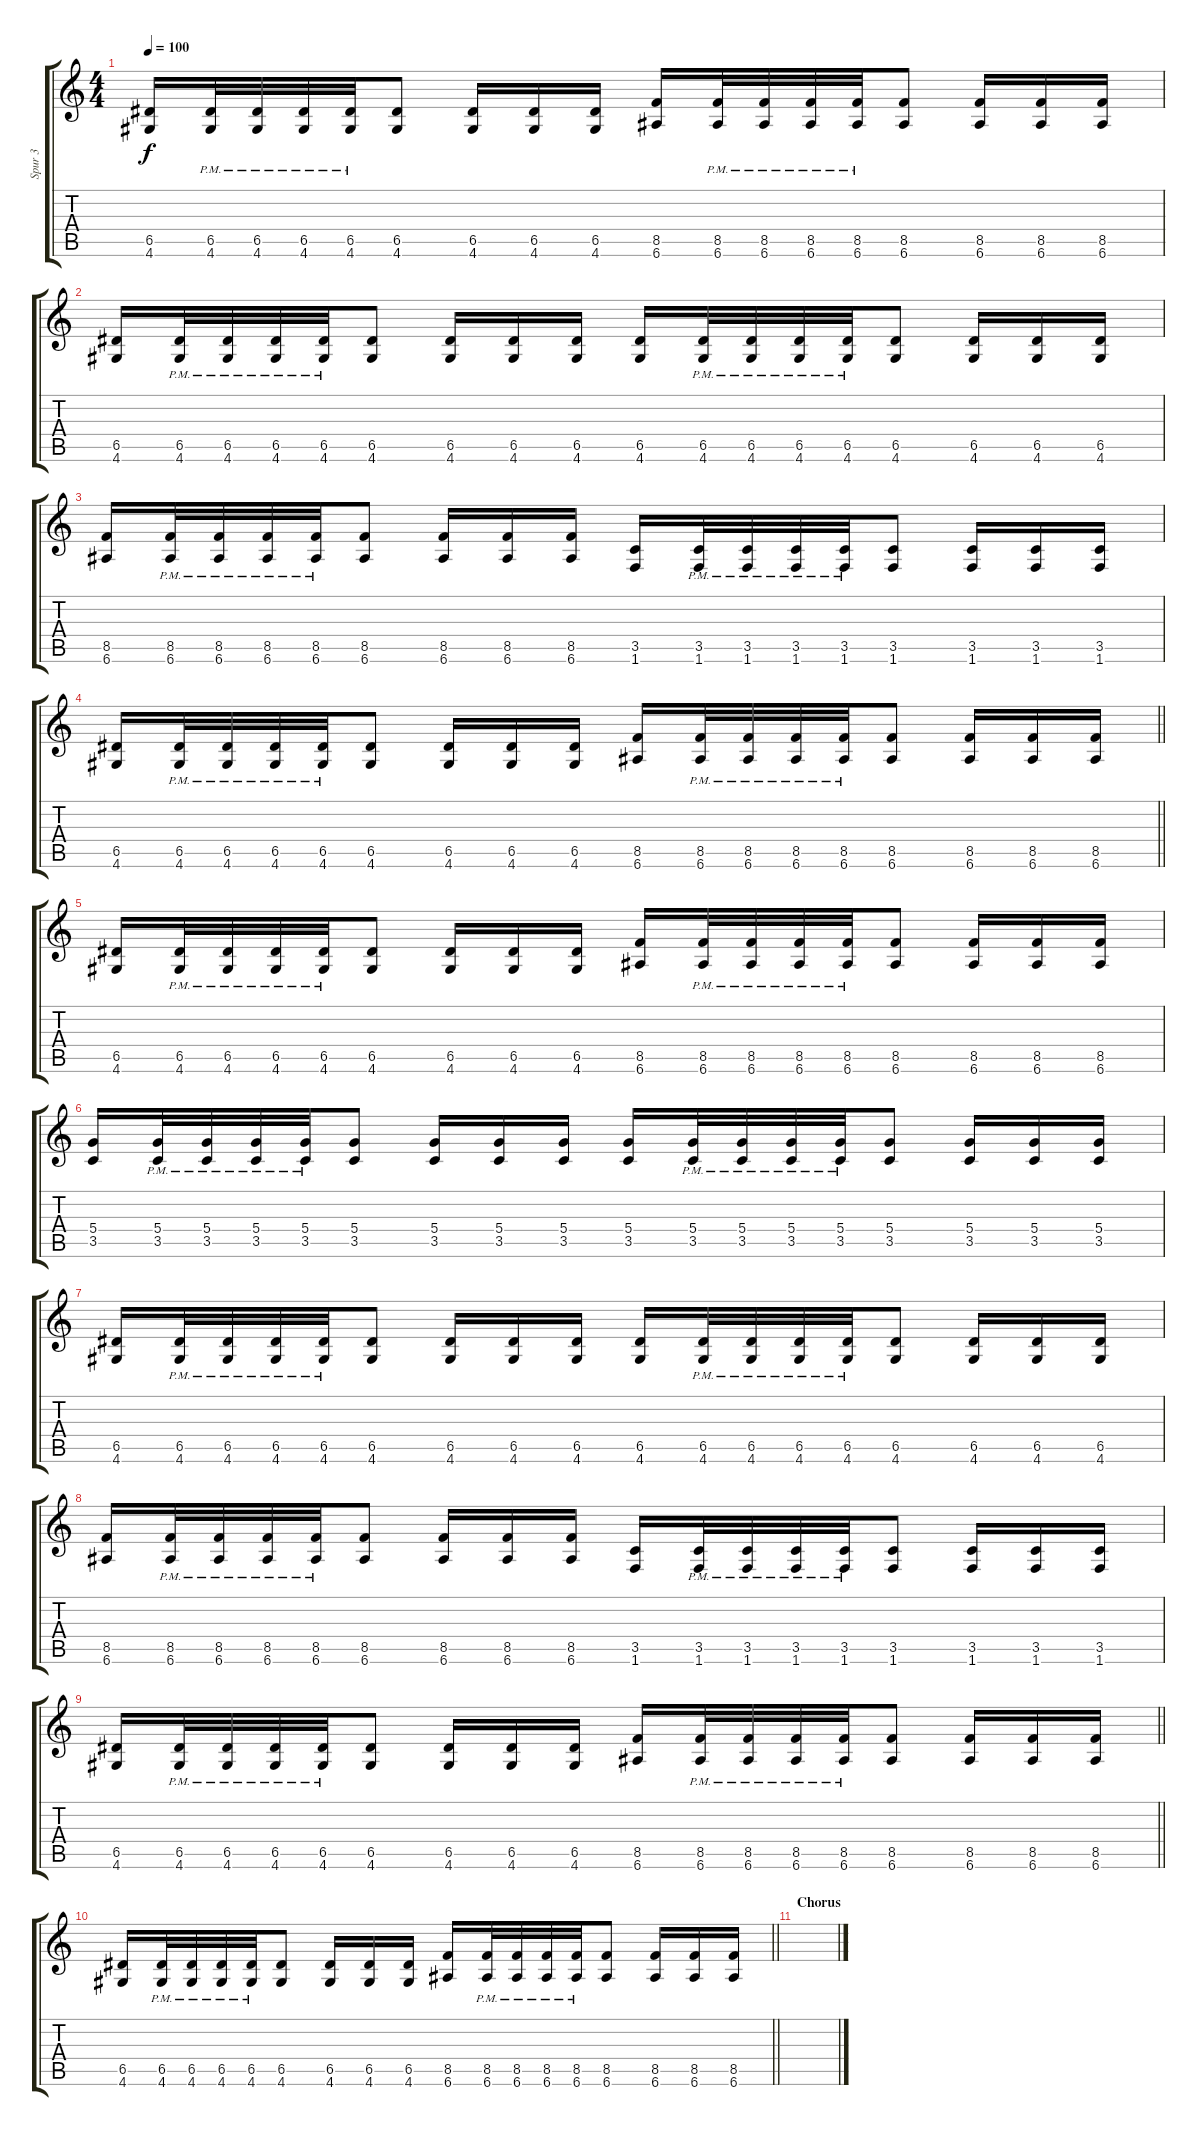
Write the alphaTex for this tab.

\track ("Spur 3" "Spur 3") {instrument distortionguitar}
\staff {score tabs}
\tuning (E4 B3 G3 D3 A2 E2) {hide}
\ts (4 4)
\tempo 100
\clef g2
\ks c
(6.5 4.6).16{dy f} (6.5 4.6{pm}).32 (6.5 4.6{pm}).32 (6.5 4.6{pm}).32 (6.5 4.6{pm}).32 (6.5 4.6).8 (6.5 4.6).16 (6.5 4.6).16 (6.5 4.6).16 (8.5 6.6).16 (8.5{pm} 6.6{pm}).32 (8.5{pm} 6.6{pm}).32 (8.5{pm} 6.6{pm}).32 (8.5{pm} 6.6{pm}).32 (8.5 6.6).8 (8.5 6.6).16 (8.5 6.6).16 (8.5 6.6).16 |
(6.5 4.6).16 (6.5 4.6{pm}).32 (6.5 4.6{pm}).32 (6.5 4.6{pm}).32 (6.5 4.6{pm}).32 (6.5 4.6).8 (6.5 4.6).16 (6.5 4.6).16 (6.5 4.6).16 (6.5 4.6).16 (6.5 4.6{pm}).32 (6.5 4.6{pm}).32 (6.5 4.6{pm}).32 (6.5 4.6{pm}).32 (6.5 4.6).8 (6.5 4.6).16 (6.5 4.6).16 (6.5 4.6).16 |
(8.5 6.6).16 (8.5{pm} 6.6{pm}).32 (8.5{pm} 6.6{pm}).32 (8.5{pm} 6.6{pm}).32 (8.5{pm} 6.6{pm}).32 (8.5 6.6).8 (8.5 6.6).16 (8.5 6.6).16 (8.5 6.6).16 (3.5 1.6).16 (3.5{pm} 1.6{pm}).32 (3.5{pm} 1.6{pm}).32 (3.5{pm} 1.6{pm}).32 (3.5{pm} 1.6{pm}).32 (3.5 1.6).8 (3.5 1.6).16 (3.5 1.6).16 (3.5 1.6).16 |
\barLineRight lightlight
(6.5 4.6).16 (6.5 4.6{pm}).32 (6.5 4.6{pm}).32 (6.5 4.6{pm}).32 (6.5 4.6{pm}).32 (6.5 4.6).8 (6.5 4.6).16 (6.5 4.6).16 (6.5 4.6).16 (8.5 6.6).16 (8.5{pm} 6.6{pm}).32 (8.5{pm} 6.6{pm}).32 (8.5{pm} 6.6{pm}).32 (8.5{pm} 6.6{pm}).32 (8.5 6.6).8 (8.5 6.6).16 (8.5 6.6).16 (8.5 6.6).16 |
(6.5 4.6).16 (6.5 4.6{pm}).32 (6.5 4.6{pm}).32 (6.5 4.6{pm}).32 (6.5 4.6{pm}).32 (6.5 4.6).8 (6.5 4.6).16 (6.5 4.6).16 (6.5 4.6).16 (8.5 6.6).16 (8.5{pm} 6.6{pm}).32 (8.5{pm} 6.6{pm}).32 (8.5{pm} 6.6{pm}).32 (8.5{pm} 6.6{pm}).32 (8.5 6.6).8 (8.5 6.6).16 (8.5 6.6).16 (8.5 6.6).16 |
(5.4 3.5).16 (5.4 3.5{pm}).32 (5.4 3.5{pm}).32 (5.4 3.5{pm}).32 (5.4 3.5{pm}).32 (5.4 3.5).8 (5.4 3.5).16 (5.4 3.5).16 (5.4 3.5).16 (5.4 3.5).16 (5.4 3.5{pm}).32 (5.4 3.5{pm}).32 (5.4 3.5{pm}).32 (5.4 3.5{pm}).32 (5.4 3.5).8 (5.4 3.5).16 (5.4 3.5).16 (5.4 3.5).16 |
(6.5 4.6).16 (6.5 4.6{pm}).32 (6.5 4.6{pm}).32 (6.5 4.6{pm}).32 (6.5 4.6{pm}).32 (6.5 4.6).8 (6.5 4.6).16 (6.5 4.6).16 (6.5 4.6).16 (6.5 4.6).16 (6.5 4.6{pm}).32 (6.5 4.6{pm}).32 (6.5 4.6{pm}).32 (6.5 4.6{pm}).32 (6.5 4.6).8 (6.5 4.6).16 (6.5 4.6).16 (6.5 4.6).16 |
(8.5 6.6).16 (8.5{pm} 6.6{pm}).32 (8.5{pm} 6.6{pm}).32 (8.5{pm} 6.6{pm}).32 (8.5{pm} 6.6{pm}).32 (8.5 6.6).8 (8.5 6.6).16 (8.5 6.6).16 (8.5 6.6).16 (3.5 1.6).16 (3.5{pm} 1.6{pm}).32 (3.5{pm} 1.6{pm}).32 (3.5{pm} 1.6{pm}).32 (3.5{pm} 1.6{pm}).32 (3.5 1.6).8 (3.5 1.6).16 (3.5 1.6).16 (3.5 1.6).16 |
\barLineRight lightlight
(6.5 4.6).16 (6.5 4.6{pm}).32 (6.5 4.6{pm}).32 (6.5 4.6{pm}).32 (6.5 4.6{pm}).32 (6.5 4.6).8 (6.5 4.6).16 (6.5 4.6).16 (6.5 4.6).16 (8.5 6.6).16 (8.5{pm} 6.6{pm}).32 (8.5{pm} 6.6{pm}).32 (8.5{pm} 6.6{pm}).32 (8.5{pm} 6.6{pm}).32 (8.5 6.6).8 (8.5 6.6).16 (8.5 6.6).16 (8.5 6.6).16 |
\barLineRight lightlight
(6.5 4.6).16 (6.5 4.6{pm}).32 (6.5 4.6{pm}).32 (6.5 4.6{pm}).32 (6.5 4.6{pm}).32 (6.5 4.6).8 (6.5 4.6).16 (6.5 4.6).16 (6.5 4.6).16 (8.5 6.6).16 (8.5{pm} 6.6{pm}).32 (8.5{pm} 6.6{pm}).32 (8.5{pm} 6.6{pm}).32 (8.5{pm} 6.6{pm}).32 (8.5 6.6).8 (8.5 6.6).16 (8.5 6.6).16 (8.5 6.6).16 |
\section ("" "Chorus")
